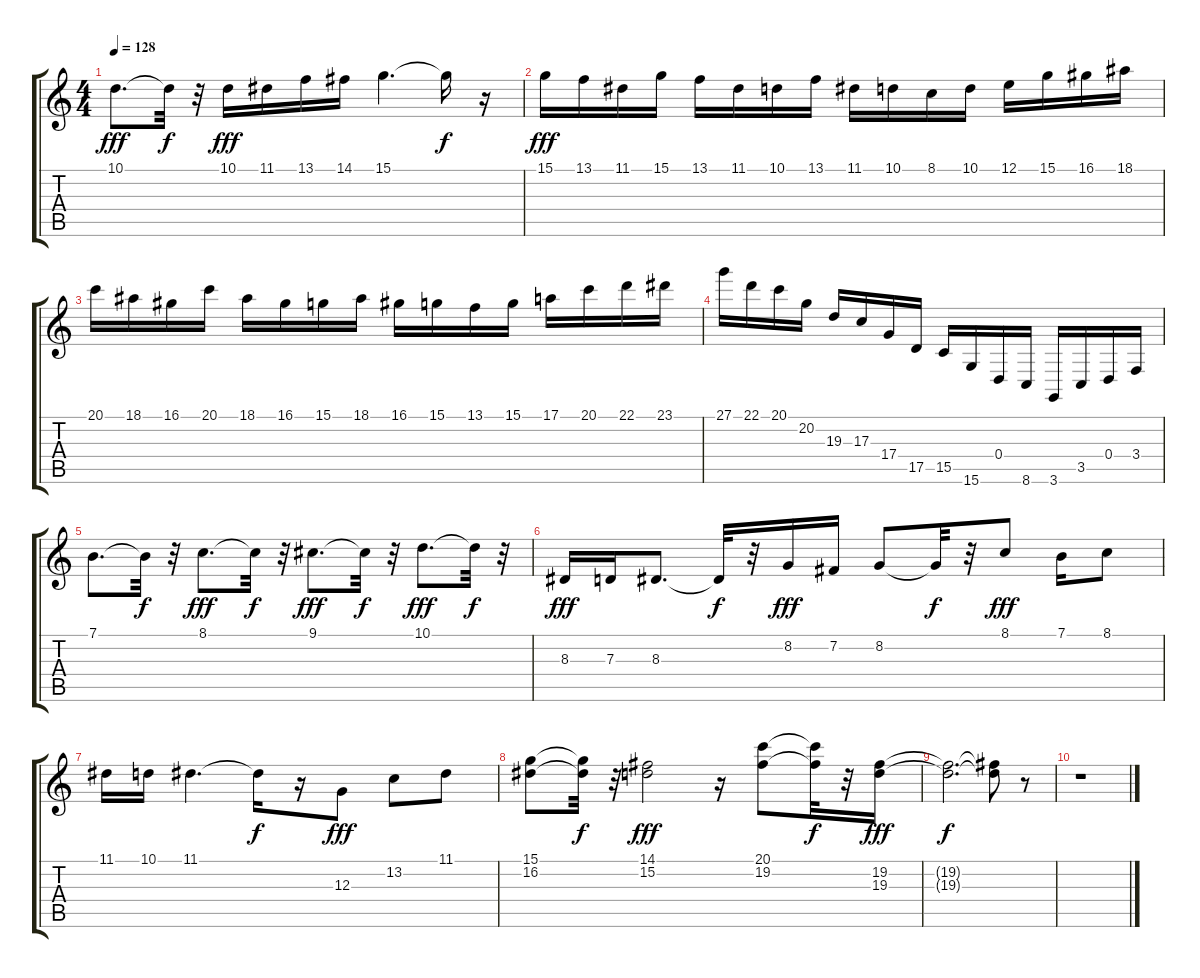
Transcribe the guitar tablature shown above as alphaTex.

\track "" {instrument lead2sawtooth}
\staff {score tabs}
\tuning (E4 B3 G3 D3 A2 E2) {hide}
\ts (4 4)
\tempo 128
\clef g2
\ks c
10.1.8{d dy fff} 10.1{t}.32{dy f} r.32 10.1.16{dy fff} 11.1.16 13.1.16 14.1.16 15.1.4{d} 15.1{t}.16{dy f} r.16 |
15.1.16{dy fff} 13.1.16 11.1.16 15.1.16 13.1.16 11.1.16 10.1.16 13.1.16 11.1.16 10.1.16 8.1.16 10.1.16 12.1.16 15.1.16 16.1.16 18.1.16 |
20.1.16 18.1.16 16.1.16 20.1.16 18.1.16 16.1.16 15.1.16 18.1.16 16.1.16 15.1.16 13.1.16 15.1.16 17.1.16 20.1.16 22.1.16 23.1.16 |
27.1.16 22.1.16 20.1.16 20.2.16 19.3.16 17.3.16 17.4.16 17.5.16 15.5.16 15.6.16 0.4.16 8.6.16 3.6.16 3.5.16 0.4.16 3.4.16 |
7.1.8{d} 7.1{t}.32{dy f} r.32 8.1.8{d dy fff} 8.1{t}.32{dy f} r.32 9.1.8{d dy fff} 9.1{t}.32{dy f} r.32 10.1.8{d dy fff} 10.1{t}.32{dy f} r.32 |
8.3.16{dy fff} 7.3.16 8.3.8{d} 8.3{t}.32{dy f} r.32 8.2.16{dy fff} 7.2.16 8.2.8 8.2{t}.32{dy f} r.32 8.1.8{dy fff} 7.1.16 8.1.8 |
11.1.16 10.1.16 11.1.4{d} 11.1{t}.16{dy f} r.16 12.3.8{dy fff} 13.2.8 11.1.8 |
(15.1 16.2).8 (15.1{t} 16.2{t}).32{dy f} r.32 (14.1 15.2).2{dy fff} r.16 (20.1 19.2).8 (20.1{t} 19.2{t}).32{dy f} r.32 (19.2 19.3).16{dy fff} |
(19.2{t} 19.3{t}).2{d dy f} (19.2{t} 19.3{t}).8 r.8 |
r.1
